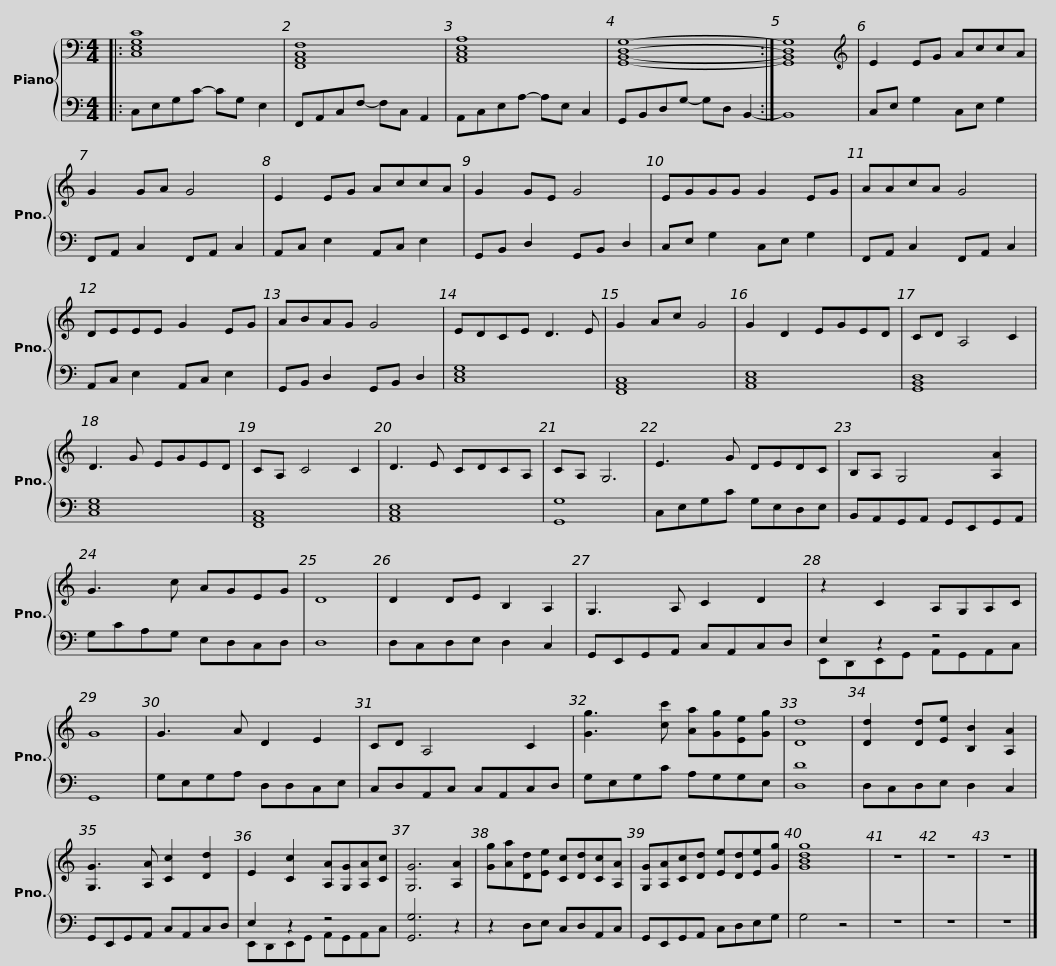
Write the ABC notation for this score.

X:1
%%score { 1 | ( 2 3 ) }
L:1/8
M:4/4
I:linebreak $
K:C
V:1 bass
V:2 bass
V:3 bass
V:1
|: [C,E,G,C]8 | [F,,A,,C,F,]8 | [A,,C,E,A,]8 | [G,,B,,D,G,]8- :| [G,,B,,D,G,]8 | %5
[K:treble] E2 EG AccA |$ G2 GA G4 | E2 EG AccA | G2 GE G4 | EGGG G2 EG | %10
 AAcA G4 | DEEE G2 EG |$ ABAG G4 | EDCE D3 E | G2 Ac G4 | %15
 G2 D2 EGED | CD A,4 C2 | D3 G EGED | CA, C4 C2 |$ D3 E CDCA, | %20
 CA, G,6 | E3 G DEDC | B,A, G,4 [A,A]2 | G3 c AGEG | D8 | %25
 D2 DE B,2 A,2 |$ G,3 A, C2 D2 | z2 C2 A,G,A,C | G8 | G3 A D2 E2 | %30
 CD A,4 C2 | [Gg]3 [cc'] [Aa][Gg][Ee][Gg] |$ [Dd]8 | [Dd]2 [Dd][Ee] [B,B]2 [A,A]2 | [G,G]3 [A,A] [Cc]2 [Dd]2 | %35
 E2 [Cc]2 [A,A][G,G][A,A][Cc] | [G,G]6 [A,A]2 | [Gg][Aa][Dd][Ee] [Cc][Dd][Cc][A,A] |$ [G,G][A,A][Cc][Dd] [Ee][Dd][Ee][Gg] | [GBdg]8 | %40
 z8 | z8 | z8 |] %43
V:2
|: C,E,G,C- CG, E,2 | F,,A,,C,F,- F,C, A,,2 | A,,C,E,A,- A,E, C,2 | G,,B,,D,G,- G,D, B,,2- :| B,,8 | %5
 C,E, G,2 C,E, G,2 |$ F,,A,, C,2 F,,A,, C,2 | A,,C, E,2 A,,C, E,2 | G,,B,, D,2 G,,B,, D,2 | C,E, G,2 C,E, G,2 | %10
 F,,A,, C,2 F,,A,, C,2 | A,,C, E,2 A,,C, E,2 |$ G,,B,, D,2 G,,B,, D,2 | [C,E,G,]8 | [F,,A,,C,]8 | %15
 [A,,C,E,]8 | [G,,B,,D,]8 | [C,E,G,]8 | [F,,A,,C,]8 |$ [A,,C,E,]8 | %20
 [G,,G,]8 | C,E,G,C G,E,D,E, | B,,A,,G,,A,, G,,E,,G,,A,, | G,CA,G, E,D,C,D, | D,8 | %25
 D,C,D,E, D,2 C,2 |$ G,,E,,G,,A,, C,A,,C,D, | E,2 z2 z4 | G,,8 | G,E,G,A, D,D,C,E, | %30
 C,D,A,,C, C,A,,C,D, | G,E,G,C A,G,G,E, |$ [D,D]8 | D,C,D,E, D,2 C,2 | G,,E,,G,,A,, C,A,,C,D, | %35
 E,2 z2 z4 | [G,,G,]6 z2 | z2 D,E, C,D,A,,C, |$ G,,E,,G,,A,, C,D,E,G, | G,4 z4 | %40
 z8 | z8 | z8 |] %43
V:3
|: x8 | x8 | x8 | x8 :| x8 | %5
 x8 |$ x8 | x8 | x8 | x8 | %10
 x8 | x8 |$ x8 | x8 | x8 | %15
 x8 | x8 | x8 | x8 |$ x8 | %20
 x8 | x8 | x8 | x8 | x8 | %25
 x8 |$ x8 | E,,D,,E,,G,, A,,G,,A,,C, | x8 | x8 | %30
 x8 | x8 |$ x8 | x8 | x8 | %35
 E,,D,,E,,G,, A,,G,,A,,C, | x8 | x8 |$ x8 | x8 | %40
 x8 | x8 | x8 |] %43
